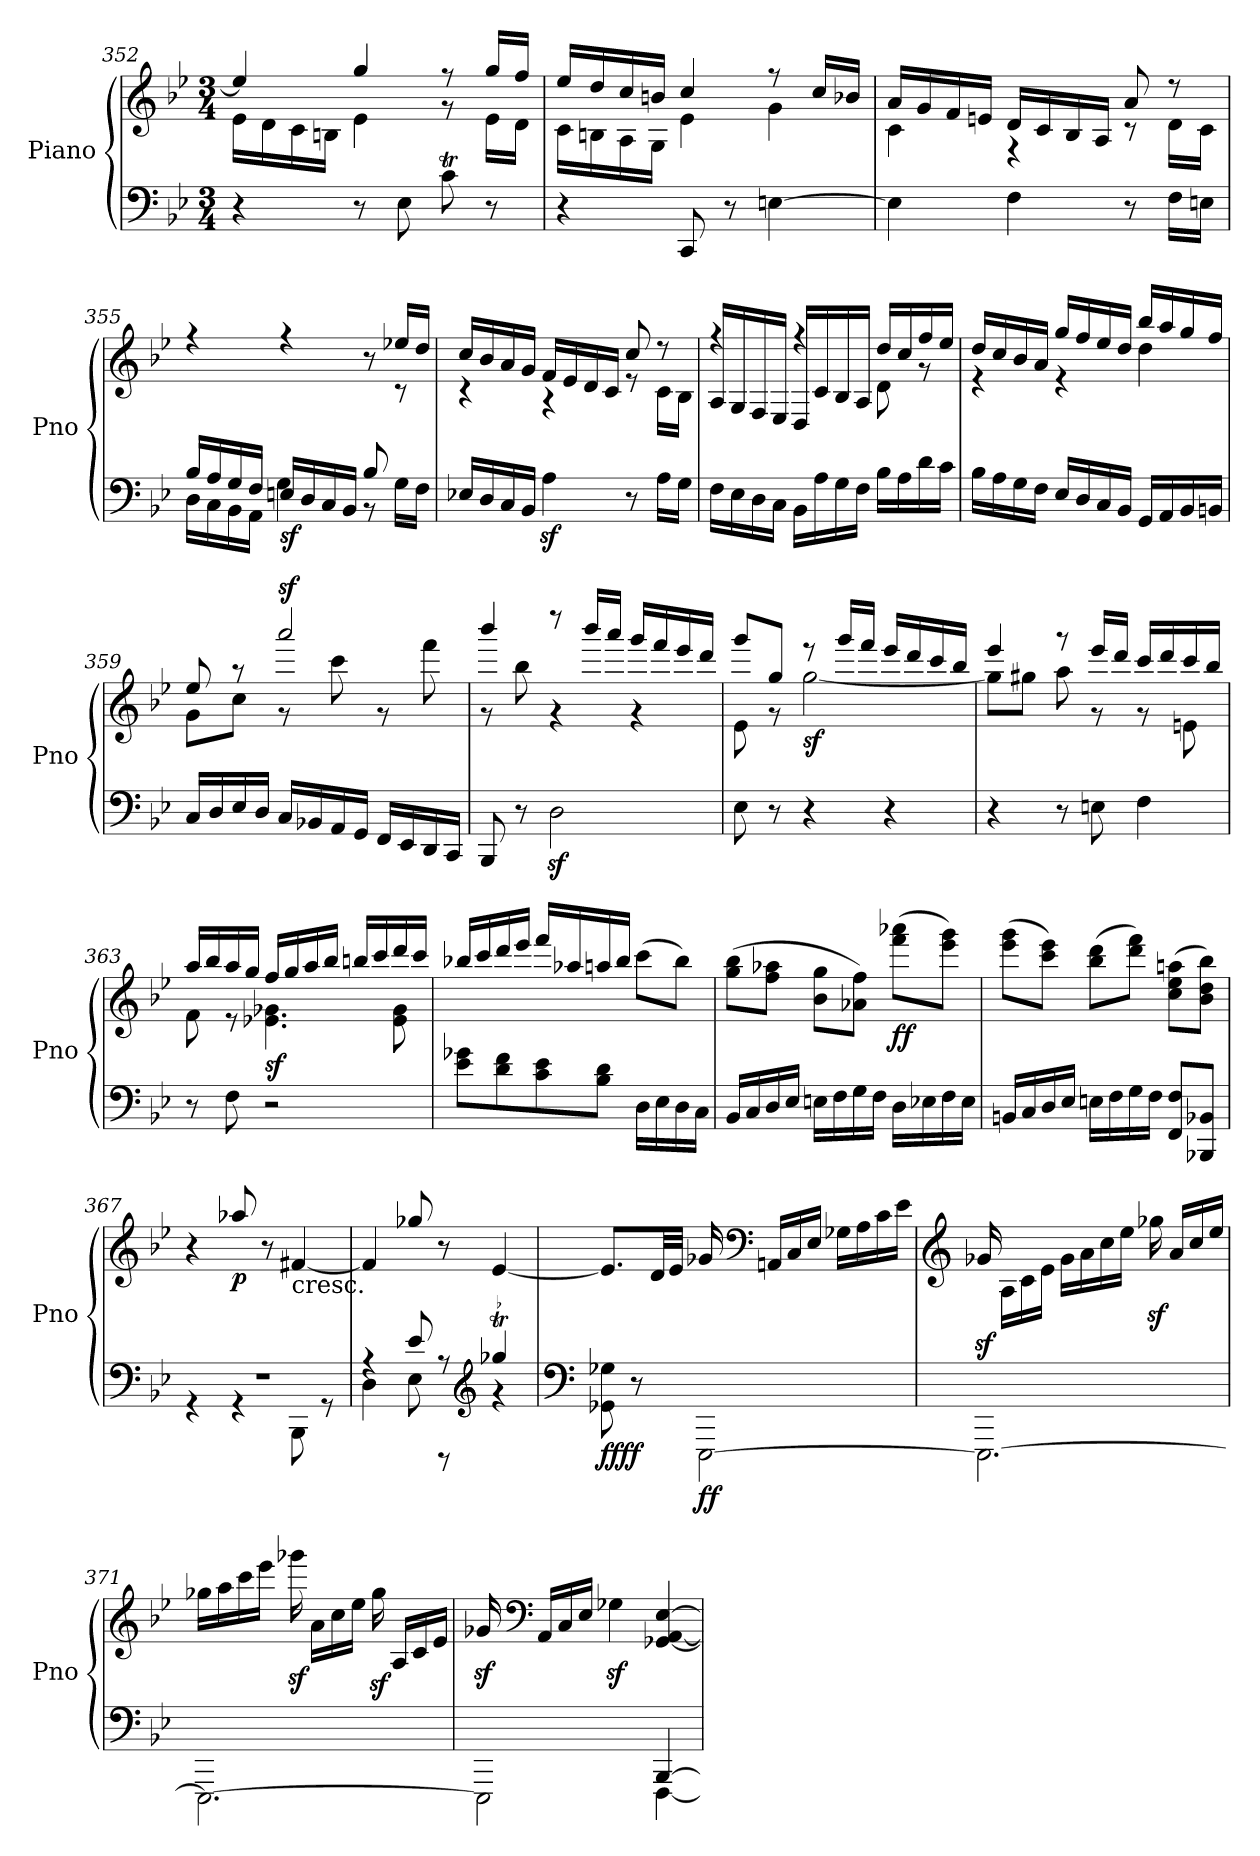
**kern	**kern	**dynam
*part1	*part1	*part1
*staff2	*staff1	*staff1/2
*I"Piano	*	*
*I'Pno	*	*
!!LO:LB:g=z
*clefF4	*clefG2	*
*k[b-e-]	*k[b-e-]	*
*B-:	*B-:	*
*M3/4	*M3/4	*
=352	=352	=352
*	*^	*
4r	4ee-/]	16e-\LL	.
.	.	16d\	.
.	.	16c\	.
.	.	16Bn\JJ	.
8r	4gg/	4e-\	.
8E-\	.	.	.
8cT\	8rff	8rg	.
8r	16gg/LL	16e-\LL	.
.	16ff/JJ	16d\JJ	.
=353	=353	=353	=353
4r	16ee-/LL	16c\LL	.
.	16dd/	16Bn\	.
.	16cc/	16A\	.
.	16bn/JJ	16G\JJ	.
8CC/	4cc/	4e-\	.
8r	.	.	.
[4En\	8rff	4g\	.
.	16cc/LL	.	.
.	16b-X/JJ	.	.
=354	=354	=354	=354
4E\]	16a/LL	4c\	.
.	16g/	.	.
.	16f/	.	.
.	16en/JJ	.	.
4F\	16d/LL	4rF	.
.	16c/	.	.
.	16B-/	.	.
.	16A/JJ	.	.
8r	8a/	8rc	.
16F\LL	8rdd	16d\LL	.
16En\JJ	.	16c\JJ	.
*	*v	*v	*
!!LO:LB:g=z
=355	=355	=355
*^	*	*
16B-/LL	16D\LL	4rff	.
16A/	16C\	.	.
16G/	16BB-\	.	.
16F/JJ	16AA\JJ	.	.
!	!	!	!LO:DY:b=2
16En/LL	4G\	4rff	sf
16D/	.	.	.
16C/	.	.	.
16BB-/JJ	.	.	.
8B-/	8r	8r	.
8rccc	16G\LL	16ee-X/LL	.
.	16F\JJ	16dd/JJ	.
*v	*v	*	*
=356	=356	=356
*	*^	*
16E-X/LL	16cc/LL	4rc	.
16D/	16b-/	.	.
16C/	16a/	.	.
16BB-/JJ	16g/JJ	.	.
4Az<\	16f/LL	4rA	.
.	16e-/	.	.
.	16d/	.	.
.	16c/JJ	.	.
8r	8cc/	8re	.
16A\LL	8r	16c\LL	.
16G\JJ	.	16B-\JJ	.
=357	=357	=357	=357
16F\LL	4rff	16A/LL	.
16E-\	.	16G/	.
16D\	.	16F/	.
16C\JJ	.	16E-/JJ	.
16BB-\LL	4rff	16D/LL	.
16A\	.	16c/	.
16G\	.	16B-/	.
16F\JJ	.	16A/JJ	.
16B-\LL	16dd/LL	8d\	.
16A\	16cc/	.	.
16d\	16ff/	8rg	.
16c\JJ	16ee-/JJ	.	.
!!LO:LB:g=z	!!
=358	=358	=358	=358
16B-\LL	16dd/LL	4re	.
16A\	16cc/	.	.
16G\	16b-/	.	.
16F\JJ	16a/JJ	.	.
16E-/LL	16gg/LL	4re	.
16D/	16ff/	.	.
16C/	16ee-/	.	.
16BB-/JJ	16dd/JJ	.	.
16GG/LL	16bb-/LL	4dd\	.
16AA/	16aa/	.	.
16BB-/	16gg/	.	.
16BBn/JJ	16ff/JJ	.	.
=359	=359	=359	=359
16C/LL	8ee-/	8g\L	.
16D/	.	.	.
16E-/	8raa	8cc\J	.
16D/JJ	.	.	.
!	!	!	!LO:DY:a
16C/LL	2aaa/	8r	sf
16BB-X/	.	.	.
16AA/	.	8ccc\	.
16GG/JJ	.	.	.
16FF/LL	.	8r	.
16EE-/	.	.	.
16DD/	.	8fff\	.
16CC/JJ	.	.	.
=360	=360	=360	=360
8BBB-/	4bbb-/	8r	.
8r	.	8bb-\	.
2Dz<\	8rdddd	4r	.
.	16bbb-/LL	.	.
.	16aaa/JJ	.	.
.	16ggg/LL	4r	.
.	16fff/	.	.
.	16eee-/	.	.
.	16ddd/JJ	.	.
!!LO:PB:g=z	!!
=361	=361	=361	=361
8E-\	8ggg/L	8e-\	.
8r	8gg/J	8r	.
!	!	!	!LO:DY:b
4r	8reee	[2gg\	sf
.	16ggg/LL	.	.
.	16fff/JJ	.	.
4r	16eee-/LL	.	.
.	16ddd/	.	.
.	16ccc/	.	.
.	16bb-/JJ	.	.
=362	=362	=362	=362
4r	4eee-/	8gg\L]	.
.	.	8gg#X\J	.
8r	8rggg	8aa\	.
8En\	16eee-/LL	8r	.
.	16ddd/JJ	.	.
4F\	16ccc/LL	8r	.
.	16ddd/	.	.
.	16ccc/	8en\	.
.	16bb-/JJ	.	.
=363	=363	=363	=363
8r	16aa/LL	8f\	.
.	16bb-/	.	.
8F\	16aa/	8re	.
.	16gg/JJ	.	.
!	!	!	!LO:DY:b
2r	16ff/LL	4.e-X\ 4.g-X\	sf
.	16gg/	.	.
.	16aa/	.	.
.	16bb-/JJ	.	.
.	16bbn/LL	.	.
.	16ccc/	.	.
.	16ddd/	8e-\ 8g-\	.
.	16ccc/JJ	.	.
*	*v	*v	*
!!LO:LB:g=z
=364	=364	=364
8e-\ 8g-X\L	16bb-X/LL	.
.	16ccc/	.
8d\ 8f\	16ddd/	.
.	16eee-/JJ	.
8c\ 8e-\	16fff/LL	.
.	16aa-X/	.
8B-\ 8d\J	16aan/	.
.	16bb-/JJ	.
16D\LL	(>8ccc\L	.
16E-\	.	.
16D\	8bb-\J)	.
16C\JJ	.	.
=365	=365	=365
16BB-/LL	(>8gg\ 8bb-\L	.
16C/	.	.
16D/	8ff\ 8aa-X\J	.
16E-/JJ	.	.
16En\LL	8b-\ 8gg\L	.
16F\	.	.
16G\	8a-X\ 8ff\J)	.
16F\JJ	.	.
!	!	!LO:DY:b
16D\LL	(>8fff\ 8aaa-X\L	ff
16E-X\	.	.
16F\	8eee-\ 8ggg\J)	.
16E-\JJ	.	.
=366	=366	=366
16BBn/LL	(>8eee-\ 8ggg\L	.
16C/	.	.
16D/	8ccc\ 8eee-\J)	.
16E-/JJ	.	.
16En\LL	(>8bb-\ 8ddd\L	.
16F\	.	.
16G\	8ddd\ 8fff\J)	.
16F\JJ	.	.
8FF/ 8F/L	(>8cc\ 8ee-\ 8aan\L	.
8BBB-X/ 8BB-X/J	8b-\ 8dd\ 8bb-\J)	.
!!LO:LB:g=z
=367	=367	=367
*^	*	*
2.rF	4rGG	4r	.
!	!	!	!LO:DY:b
.	4rGG	8aa-X/	p
.	.	8r	.
!	!	!LO:TX:b:t=cresc.	!
.	8BBB-\	[4f#X/	.
.	8rGG	.	.
=368	=368	=368	=368
4rA	4D\	4f#/]	.
8e-/	8E-\	8gg-X/	.
8rA	8rDDD	8r	.
*clefG2	*	*	*
4gg-XT/	4rg	[4e-/	.
*v	*v	*	*
=369	=369	=369
*clefF4	*	*
*^	*	*
!	!	!	!LO:DY:b=2
!	!	!	!LO:DY:n=1:b
*v	*v	*	*
8GG-X\ 8G-X\	8.e-/L]	ff ff
8r	.	.
.	32d/LL	.
.	32e-/JJJ	.
!	!	!LO:DY:n=2:b=2
[2EEE-\	16g-X/	ff
*	*clefF4	*
.	16AAn/LL	.
.	16C/	.
.	16E-/JJ	.
.	16G-X\LL	.
.	16A\	.
.	16c\	.
.	16e-\JJ	.
=370	=370	=370
*	*clefG2	*
2.EEE-\_	16g-Xz</	.
.	16A\LL	.
.	16c\	.
.	16e-\JJ	.
.	16g-\LL	.
.	16a\	.
.	16cc\	.
.	16ee-\JJ	.
.	16gg-Xz<\	.
.	16a/LL	.
.	16cc/	.
.	16ee-/JJ	.
!!LO:LB:g=z
=371	=371	=371
2.EEE-\_	16gg-X\LL	.
.	16aa\	.
.	16ccc\	.
.	16eee-\JJ	.
.	16ggg-Xz<\	.
.	16a\LL	.
.	16cc\	.
.	16ee-\JJ	.
.	16gg-z<\	.
.	16A/LL	.
.	16c/	.
.	16e-/JJ	.
=372	=372	=372
*^	*	*
2EEE-\]	2ryy	16g-Xz</	.
*	*	*clefF4	*
.	.	16AA/LL	.
.	.	16C/	.
.	.	16E-/JJ	.
.	.	4G-Xz<\	.
[4BBB-/	[4FFF\	[4GG-X/ [4AA/ [4E-/	.
*v	*v	*	*
=	=	=
*-	*-	*-
